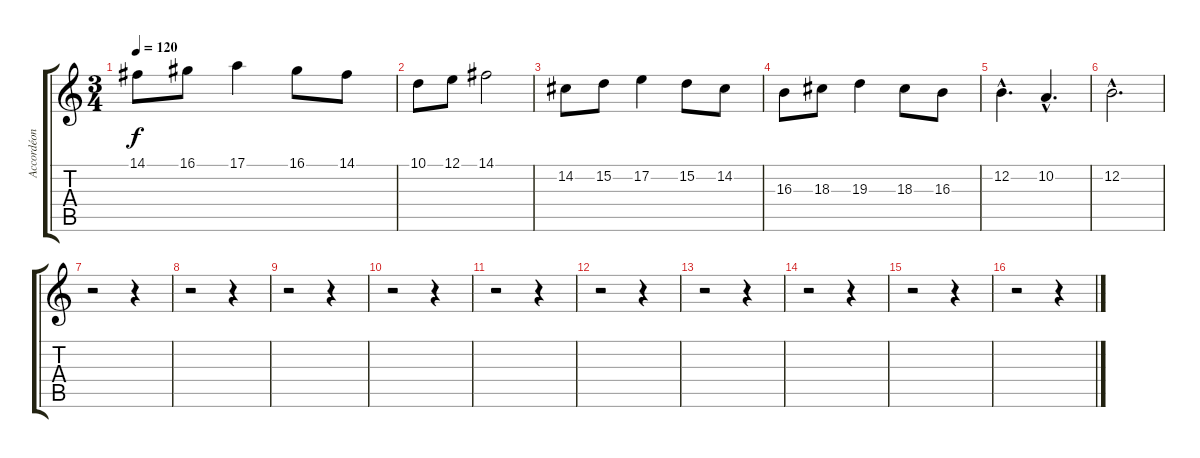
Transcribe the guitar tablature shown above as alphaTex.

\track ("Accordéon" "Accordéon") {instrument accordion}
\staff {score tabs}
\tuning (E4 B3 G3 D3 A2 E2) {hide}
\ts (3 4)
\tempo 120
\clef g2
\ks c
14.1.8{dy f instrument accordion} 16.1.8 17.1.4 16.1.8 14.1.8 |
10.1.8 12.1.8 14.1.2 |
14.2.8 15.2.8 17.2.4 15.2.8 14.2.8 |
16.3.8 18.3.8 19.3.4 18.3.8 16.3.8 |
12.2{hac}.4{d} 10.2{hac}.4{d} |
12.2{hac}.2{d} |
r.2 r.4 |
r.2 r.4 |
r.2 r.4 |
r.2 r.4 |
r.2 r.4 |
r.2 r.4 |
r.2 r.4 |
r.2 r.4 |
r.2 r.4 |
r.2 r.4
